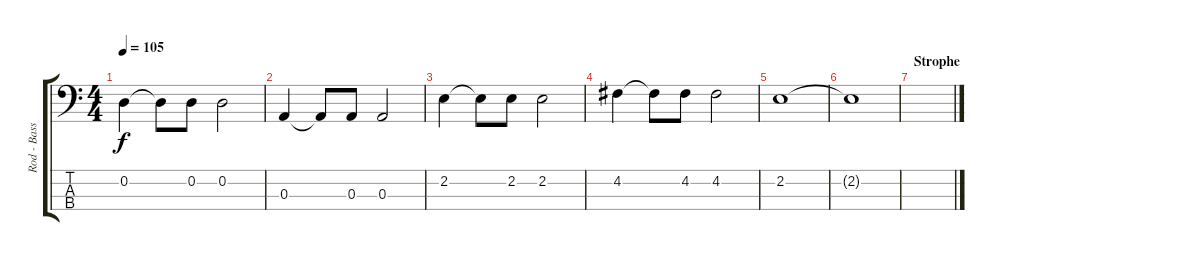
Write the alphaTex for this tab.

\track ("Rod - Bass" "Rod - Bass") {instrument fretlessbass}
\staff {score tabs}
\tuning (G2 D2 A1 E1) {hide}
\ts (4 4)
\tempo 105
\clef f4
\ks c
0.2.4{dy f} 0.2{t}.8 0.2.8 0.2.2 |
0.3.4 0.3{t}.8 0.3.8 0.3.2 |
2.2.4 2.2{t}.8 2.2.8 2.2.2 |
4.2.4 4.2{t}.8 4.2.8 4.2.2 |
2.2.1 |
2.2{t}.1 |
\section ("" "Strophe")
